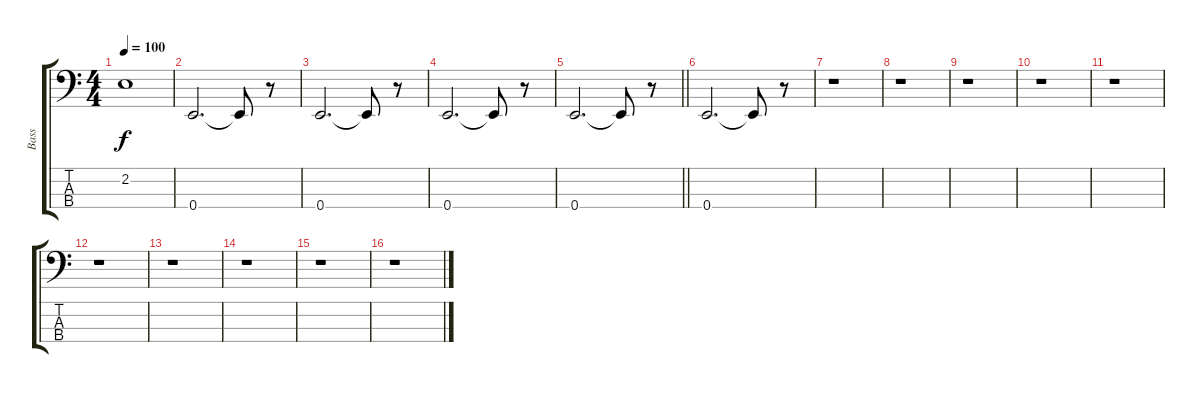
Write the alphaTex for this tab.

\track ("Bass" "Bass") {instrument electricbasspick}
\staff {score tabs}
\tuning (G2 D2 A1 E1) {hide}
\ts (4 4)
\tempo 100
\clef f4
\ks c
2.2.1{dy f} |
0.4.2{d} 0.4{t}.8 r.8 |
0.4.2{d} 0.4{t}.8 r.8 |
0.4.2{d} 0.4{t}.8 r.8 |
\barLineRight lightlight
0.4.2{d} 0.4{t}.8 r.8 |
0.4.2{d} 0.4{t}.8 r.8 |
r.1 |
r.1 |
r.1 |
r.1 |
r.1 |
r.1 |
r.1 |
r.1 |
r.1 |
r.1
